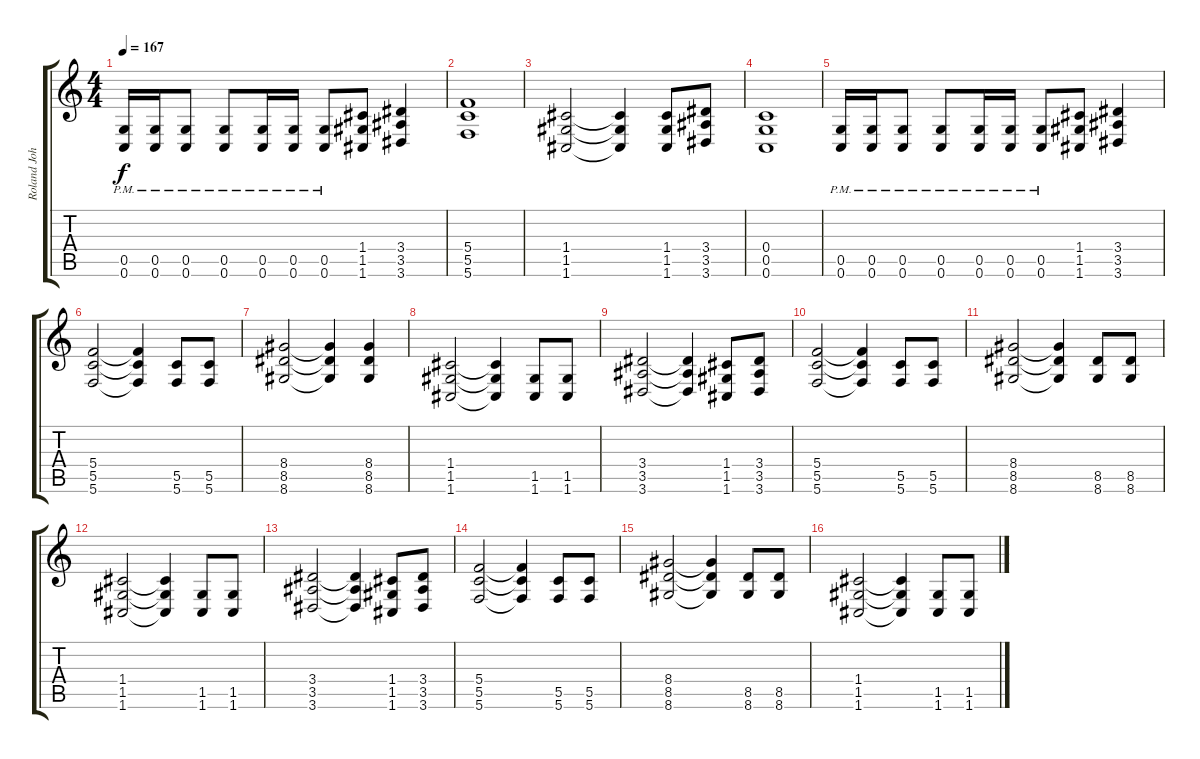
\track ("Roland Johansson" "Roland Joh") {instrument distortionguitar}
\staff {score tabs}
\tuning (D4 A3 F3 C3 G2 C2) {hide}
\ts (4 4)
\tempo 167
\clef g2
\ks c
(0.5{pm} 0.6{pm}).16{dy f} (0.5{pm} 0.6{pm}).16 (0.5{pm} 0.6{pm}).8 (0.5{pm} 0.6{pm}).8 (0.5{pm} 0.6{pm}).16 (0.5{pm} 0.6{pm}).16 (0.5{pm} 0.6{pm}).8 (1.4 1.5 1.6).8 (3.4 3.5 3.6).4 |
(5.4 5.5 5.6).1 |
(1.4 1.5 1.6).2 (1.4{t} 1.5{t} 1.6{t}).4 (1.4 1.5 1.6).8 (3.4 3.5 3.6).8 |
(0.4 0.5 0.6).1 |
(0.5{pm} 0.6{pm}).16 (0.5{pm} 0.6{pm}).16 (0.5{pm} 0.6{pm}).8 (0.5{pm} 0.6{pm}).8 (0.5{pm} 0.6{pm}).16 (0.5{pm} 0.6{pm}).16 (0.5{pm} 0.6{pm}).8 (1.4 1.5 1.6).8 (3.4 3.5 3.6).4 |
(5.4 5.5 5.6).2 (5.4{t} 5.5{t} 5.6{t}).4 (5.5 5.6).8 (5.5 5.6).8 |
(8.4 8.5 8.6).2 (8.4{t} 8.5{t} 8.6{t}).4 (8.4 8.5 8.6).4 |
(1.4 1.5 1.6).2 (1.4{t} 1.5{t} 1.6{t}).4 (1.5 1.6).8 (1.5 1.6).8 |
(3.4 3.5 3.6).2 (3.4{t} 3.5{t} 3.6{t}).4 (1.4 1.5 1.6).8 (3.4 3.5 3.6).8 |
(5.4 5.5 5.6).2 (5.4{t} 5.5{t} 5.6{t}).4 (5.5 5.6).8 (5.5 5.6).8 |
(8.4 8.5 8.6).2 (8.4{t} 8.5{t} 8.6{t}).4 (8.5 8.6).8 (8.5 8.6).8 |
(1.4 1.5 1.6).2 (1.4{t} 1.5{t} 1.6{t}).4 (1.5 1.6).8 (1.5 1.6).8 |
(3.4 3.5 3.6).2 (3.4{t} 3.5{t} 3.6{t}).4 (1.4 1.5 1.6).8 (3.4 3.5 3.6).8 |
(5.4 5.5 5.6).2 (5.4{t} 5.5{t} 5.6{t}).4 (5.5 5.6).8 (5.5 5.6).8 |
(8.4 8.5 8.6).2 (8.4{t} 8.5{t} 8.6{t}).4 (8.5 8.6).8 (8.5 8.6).8 |
(1.4 1.5 1.6).2 (1.4{t} 1.5{t} 1.6{t}).4 (1.5 1.6).8 (1.5 1.6).8
